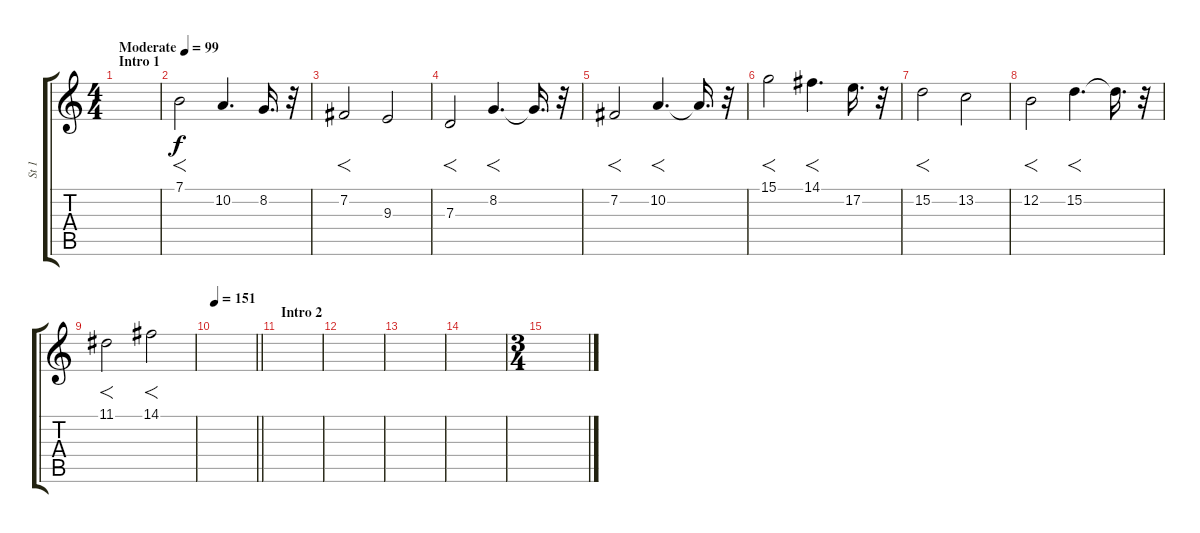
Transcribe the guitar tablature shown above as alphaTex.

\track ("St 1" "St 1") {instrument stringensemble1}
\staff {score tabs}
\tuning (E4 B3 G3 D3 A2 E2) {hide}
\ts (4 4)
\section ("" "Intro 1")
\tempo (99 "Moderate")
\clef g2
\ks c
|
7.1.2{f} 10.2.4{d} 8.2.16{d} r.32 |
7.2.2{f} 9.3.2 |
7.3.2{f} 8.2.4{f d} 8.2{t}.16{d} r.32 |
7.2.2{f} 10.2.4{f d} 10.2{t}.16{d} r.32 |
15.1.2{f} 14.1.4{f d} 17.2.16{d} r.32 |
15.2.2{f} 13.2.2 |
12.2.2{f} 15.2.4{f d} 15.2{t}.16{d} r.32 |
11.1.2{f} 14.1.2{f} |
\tempo 151
\barLineRight lightlight
|
\section ("" "Intro 2")
|
|
|
|
\ts (3 4)
